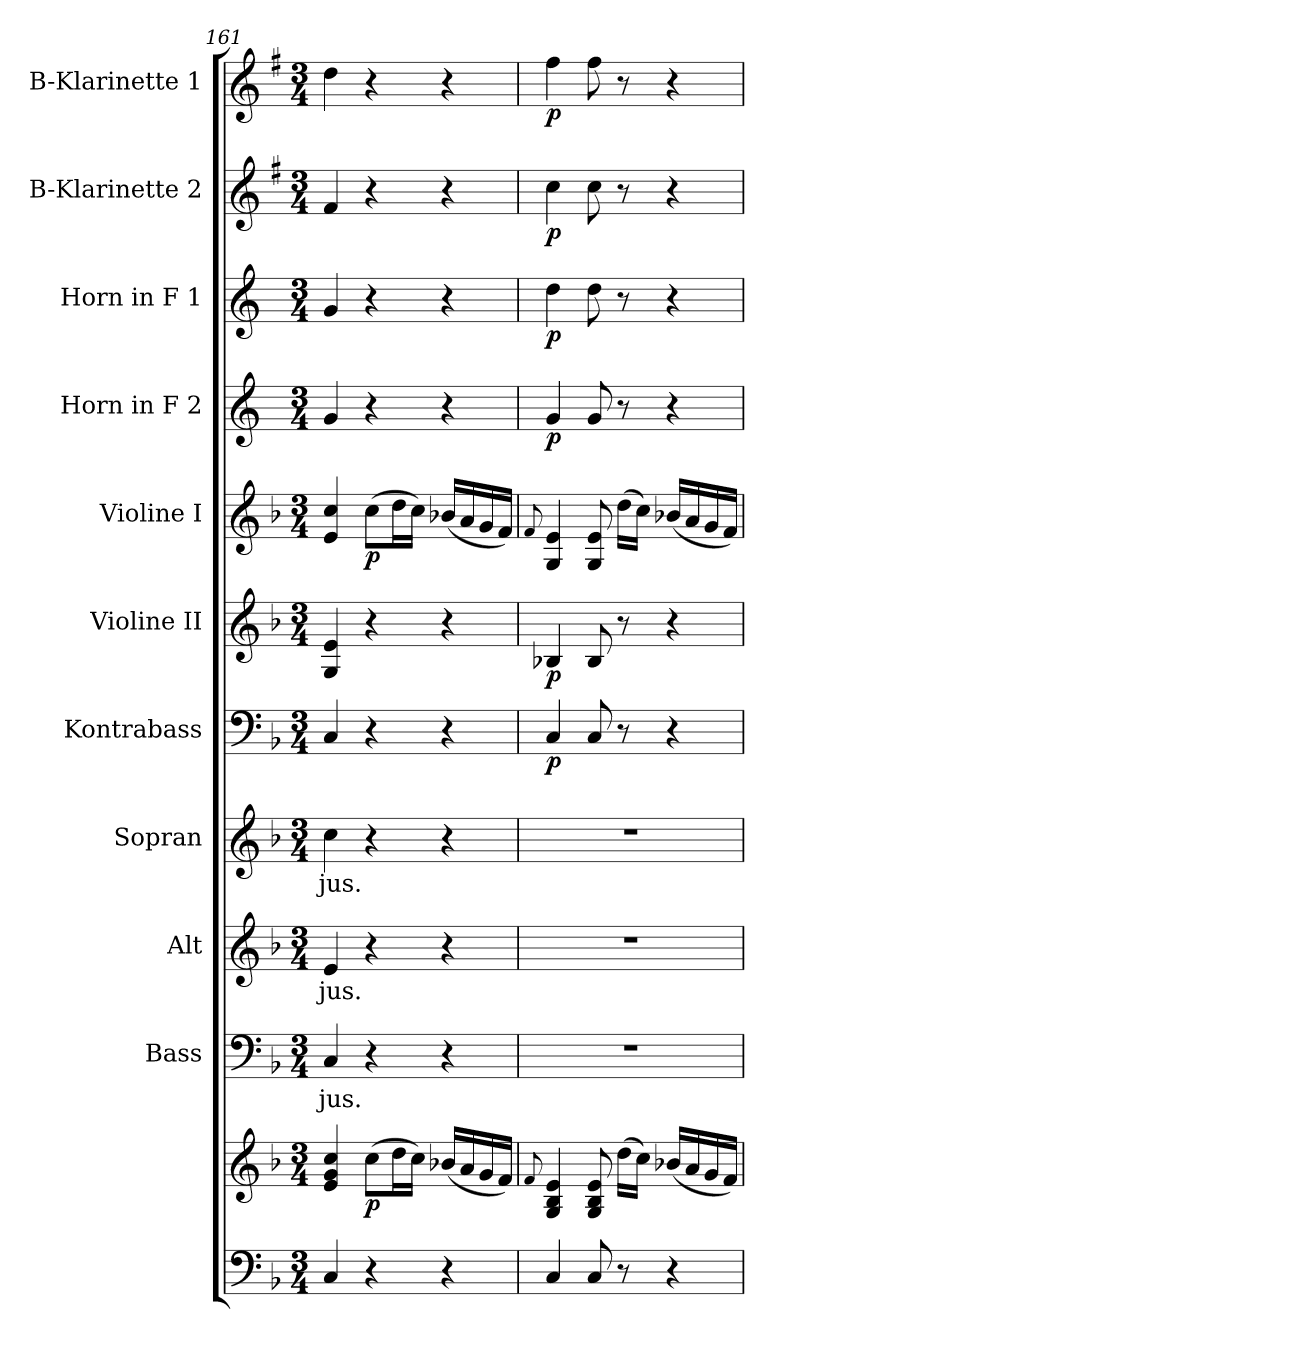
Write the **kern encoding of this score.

**kern	**kern	**dynam	**kern	**text	**kern	**text	**kern	**text	**kern	**dynam	**kern	**dynam	**kern	**dynam	**kern	**dynam	**kern	**dynam	**kern	**dynam	**kern	**dynam
*part11	*part11	*part11	*part10	*part10	*part9	*part9	*part8	*part8	*part7	*part7	*part6	*part6	*part5	*part5	*part4	*part4	*part3	*part3	*part2	*part2	*part1	*part1
*staff12	*staff11	*staff11/12	*staff10	*staff10	*staff9	*staff9	*staff8	*staff8	*staff7	*staff7	*staff6	*staff6	*staff5	*staff5	*staff4	*staff4	*staff3	*staff3	*staff2	*staff2	*staff1	*staff1
*	*	*	*I"Bass	*	*I"Alt	*	*I"Sopran	*	*I"Kontrabass	*	*I"Violine II	*	*I"Violine I	*	*I"Horn in F 2	*	*I"Horn in F 1	*	*I"B-Klarinette 2	*	*I"B-Klarinette 1	*
*	*	*	*I'B.	*	*I'A.	*	*I'S.	*	*I'Kb.	*	*I'Vl. II	*	*I'Vl. I	*	*	*	*	*	*I'B Kl. 2	*	*I'B Kl. 1	*
!!LO:PB:g=z
*clefF4	*clefG2	*	*clefF4	*	*clefG2	*	*clefG2	*	*clefF4	*	*clefG2	*	*clefG2	*	*clefG2	*	*clefG2	*	*clefG2	*	*clefG2	*
*	*	*	*	*	*	*	*	*	*ITrd7c12	*	*	*	*	*	*ITrd4c7	*	*ITrd4c7	*	*ITrd1c2	*	*ITrd1c2	*
*k[b-]	*k[b-]	*	*k[b-]	*	*k[b-]	*	*k[b-]	*	*k[b-]	*	*k[b-]	*	*k[b-]	*	*k[b-]	*	*k[b-]	*	*k[b-]	*	*k[b-]	*
*F:	*F:	*	*F:	*	*F:	*	*F:	*	*F:	*	*F:	*	*F:	*	*F:	*	*F:	*	*F:	*	*F:	*
*M3/4	*M3/4	*	*M3/4	*	*M3/4	*	*M3/4	*	*M3/4	*	*M3/4	*	*M3/4	*	*M3/4	*	*M3/4	*	*M3/4	*	*M3/4	*
=161	=161	=161	=161	=161	=161	=161	=161	=161	=161	=161	=161	=161	=161	=161	=161	=161	=161	=161	=161	=161	=161	=161
!	!	!	!	!LO:LY:b	!	!LO:LY:b	!	!LO:LY:b	!	!	!	!	!	!	!	!	!	!	!	!	!	!
4C/	4e/ 4g/ 4cc/	.	4C/	-jus.	4e/	-jus.	4cc\	-jus.	4CC/	.	4G/ 4e/	.	4e/ 4cc/	.	4c/	.	4c/	.	4e/	.	4cc\	.
!	!	!LO:DY:b	!	!	!	!	!	!	!	!	!	!	!	!LO:DY:b	!	!	!	!	!	!	!	!
4r	(>8cc\L	p	4r	.	4r	.	4r	.	4r	.	4r	.	(>8cc\L	p	4r	.	4r	.	4r	.	4r	.
.	16dd\L	.	.	.	.	.	.	.	.	.	.	.	16dd\L	.	.	.	.	.	.	.	.	.
.	16cc\JJ)	.	.	.	.	.	.	.	.	.	.	.	16cc\JJ)	.	.	.	.	.	.	.	.	.
4r	(<16b-X/LL	.	4r	.	4r	.	4r	.	4r	.	4r	.	(<16b-X/LL	.	4r	.	4r	.	4r	.	4r	.
.	16a/	.	.	.	.	.	.	.	.	.	.	.	16a/	.	.	.	.	.	.	.	.	.
.	16g/	.	.	.	.	.	.	.	.	.	.	.	16g/	.	.	.	.	.	.	.	.	.
.	16f/JJ)	.	.	.	.	.	.	.	.	.	.	.	16f/JJ)	.	.	.	.	.	.	.	.	.
=162	=162	=162	=162	=162	=162	=162	=162	=162	=162	=162	=162	=162	=162	=162	=162	=162	=162	=162	=162	=162	=162	=162
.	8qqf/	.	.	.	.	.	.	.	.	.	.	.	8qqf/	.	.	.	.	.	.	.	.	.
!	!	!	!	!	!	!	!	!	!	!LO:DY:b	!	!LO:DY:b	!	!	!	!LO:DY:b	!	!LO:DY:b	!	!LO:DY:b	!	!LO:DY:b
4C/	4G/ 4B-/ 4e/	.	2.r	.	2.r	.	2.r	.	4CC/	p	4B-X/	p	4G/ 4e/	.	4c/	p	4g\	p	4b-\	p	4ee\	p
8C/	8G/ 8B-/ 8e/	.	.	.	.	.	.	.	8CC/	.	8B-/	.	8G/ 8e/	.	8c/	.	8g\	.	8b-\	.	8ee\	.
8r	(>16dd\LL	.	.	.	.	.	.	.	8r	.	8r	.	(>16dd\LL	.	8r	.	8r	.	8r	.	8r	.
.	16cc\JJ)	.	.	.	.	.	.	.	.	.	.	.	16cc\JJ)	.	.	.	.	.	.	.	.	.
4r	(<16b-X/LL	.	.	.	.	.	.	.	4r	.	4r	.	(<16b-X/LL	.	4r	.	4r	.	4r	.	4r	.
.	16a/	.	.	.	.	.	.	.	.	.	.	.	16a/	.	.	.	.	.	.	.	.	.
.	16g/	.	.	.	.	.	.	.	.	.	.	.	16g/	.	.	.	.	.	.	.	.	.
.	16f/JJ)	.	.	.	.	.	.	.	.	.	.	.	16f/JJ)	.	.	.	.	.	.	.	.	.
=	=	=	=	=	=	=	=	=	=	=	=	=	=	=	=	=	=	=	=	=	=	=
*-	*-	*-	*-	*-	*-	*-	*-	*-	*-	*-	*-	*-	*-	*-	*-	*-	*-	*-	*-	*-	*-	*-
